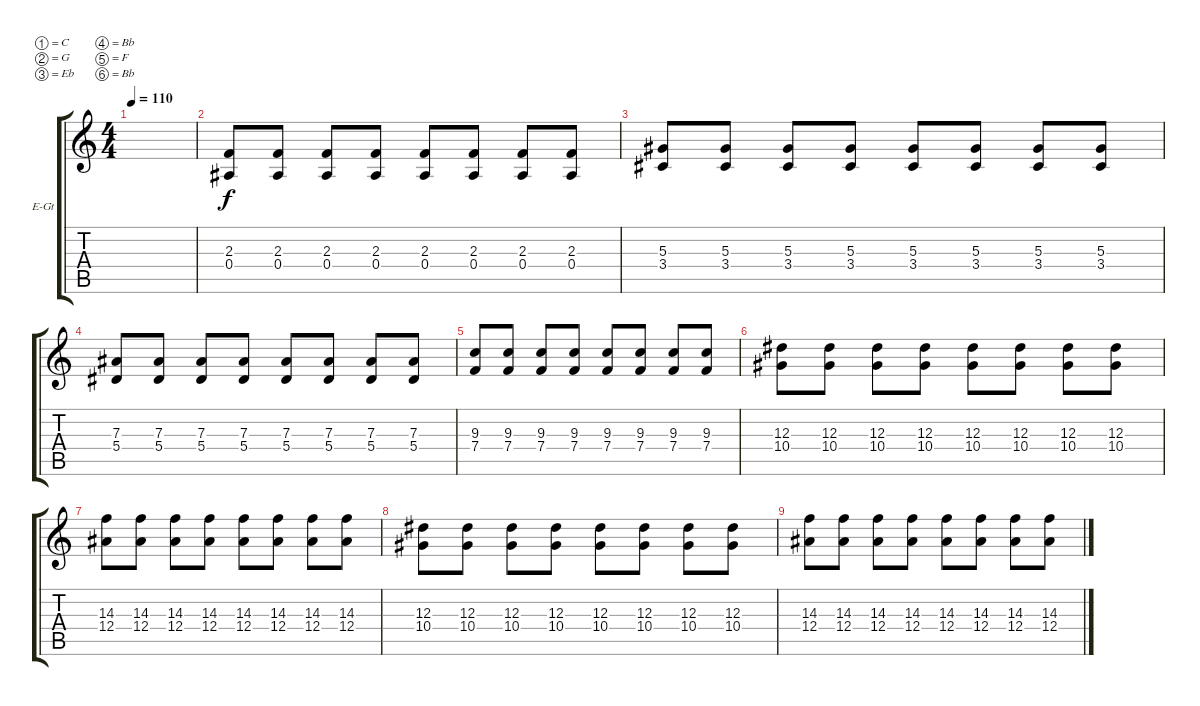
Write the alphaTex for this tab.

\defaultSystemsLayout 4
\bracketExtendMode groupsimilarinstruments
\firstSystemTrackNameOrientation horizontal
\otherSystemsTrackNameOrientation horizontal
\track ("Rhythm Distortion 2" "E-Gt") {instrument distortionguitar}
\staff {score tabs}
\tuning (C4 G3 Eb3 Bb2 F2 Bb1)
\ts (4 4)
\tempo 110
\clef g2
\scale
0.333333
\ks c
|
\scale
0.333333 (2.3 0.4).8 (2.3 0.4).8 (2.3 0.4).8 (2.3 0.4).8 (2.3 0.4).8 (2.3 0.4).8 (2.3 0.4).8 (2.3 0.4).8 |
\scale
0.333333 (5.3 3.4).8 (5.3 3.4).8 (5.3 3.4).8 (5.3 3.4).8 (5.3 3.4).8 (5.3 3.4).8 (5.3 3.4).8 (5.3 3.4).8 |
\scale
0.333333 (7.3 5.4).8 (7.3 5.4).8 (7.3 5.4).8 (7.3 5.4).8 (7.3 5.4).8 (7.3 5.4).8 (7.3 5.4).8 (7.3 5.4).8 |
\scale
0.333333 (9.3 7.4).8 (9.3 7.4).8 (9.3 7.4).8 (9.3 7.4).8 (9.3 7.4).8 (9.3 7.4).8 (9.3 7.4).8 (9.3 7.4).8 |
\scale
0.333333 (12.3 10.4).8 (12.3 10.4).8 (12.3 10.4).8 (12.3 10.4).8 (12.3 10.4).8 (12.3 10.4).8 (12.3 10.4).8 (12.3 10.4).8 |
\scale
0.333333 (14.3 12.4).8 (14.3 12.4).8 (14.3 12.4).8 (14.3 12.4).8 (14.3 12.4).8 (14.3 12.4).8 (14.3 12.4).8 (14.3 12.4).8 |
\scale
0.333333 (12.3 10.4).8 (12.3 10.4).8 (12.3 10.4).8 (12.3 10.4).8 (12.3 10.4).8 (12.3 10.4).8 (12.3 10.4).8 (12.3 10.4).8 |
\scale
0.333333 (14.3 12.4).8 (14.3 12.4).8 (14.3 12.4).8 (14.3 12.4).8 (14.3 12.4).8 (14.3 12.4).8 (14.3 12.4).8 (14.3 12.4).8 |
\scale
0.333333 |
\scale
0.333333 |
\scale
0.333333 |
\scale
0.333333 |
\scale
0.333333 |
\scale
0.333333 |
\scale
0.333333
